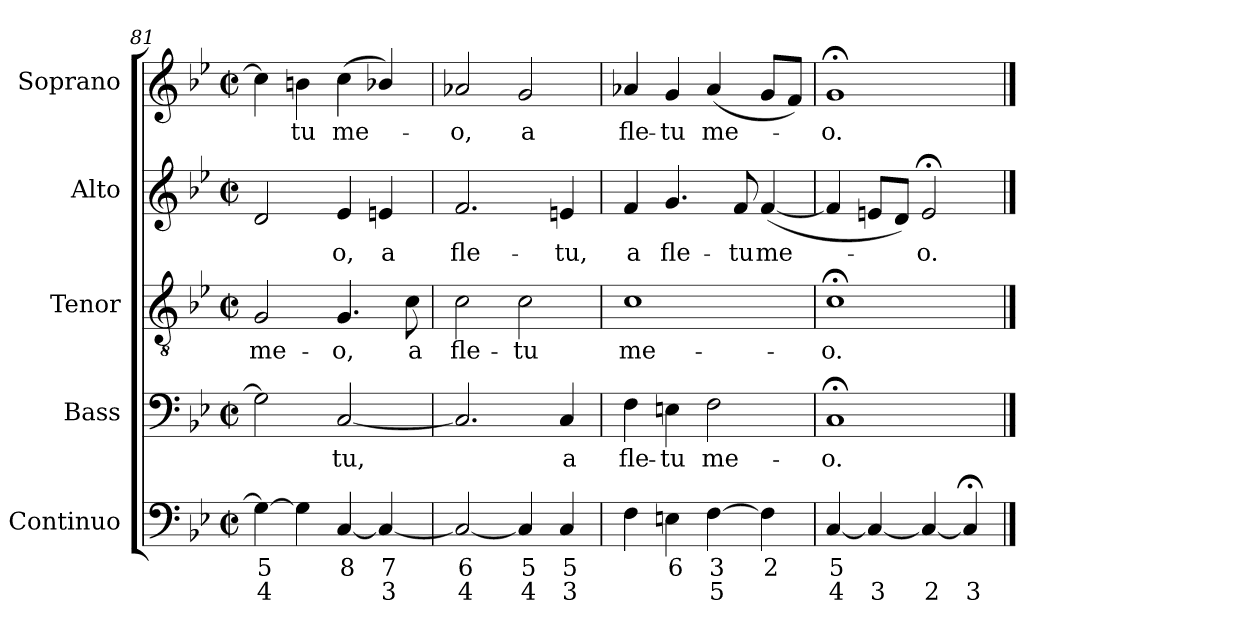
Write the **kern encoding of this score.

**kern	**text	**text	**kern	**text	**kern	**text	**kern	**text	**kern	**text
*part5	*part5	*part5	*part4	*part4	*part3	*part3	*part2	*part2	*part1	*part1
*staff5	*staff5	*staff5	*staff4	*staff4	*staff3	*staff3	*staff2	*staff2	*staff1	*staff1
*I"Continuo	*	*	*I"Bass	*	*I"Tenor	*	*I"Alto	*	*I"Soprano	*
*	*	*	*I'B	*	*I'T	*	*I'A	*	*I'S	*
*clefF4	*	*	*clefF4	*	*clefGv2	*	*clefG2	*	*clefG2	*
*k[b-e-]	*	*	*k[b-e-]	*	*k[b-e-]	*	*k[b-e-]	*	*k[b-e-]	*
*B-:	*	*	*B-:	*	*B-:	*	*B-:	*	*B-:	*
*M2/2	*	*	*M2/2	*	*M2/2	*	*M2/2	*	*M2/2	*
*met(c|)	*	*	*met(c|)	*	*met(c|)	*	*met(c|)	*	*met(c|)	*
=81	=81	=81	=81	=81	=81	=81	=81	=81	=81	=81
!	!LO:LY:b	!LO:LY:b	!	!	!	!LO:LY:b	!	!	!	!
4G_	5	4	2G]	.	2G	me-	2d	.	4cc]	.
!	!	!	!	!	!	!	!	!	!	!LO:LY:b
4G]	.	.	.	.	.	.	.	.	4bn	tu
!	!LO:LY:b	!	!	!LO:LY:b	!	!LO:LY:b	!	!LO:LY:b	!	!LO:LY:b
[4C	8	.	[2C	tu,	4.G	-o,	4e-	o,	(<4cc	me-
!	!LO:LY:b	!LO:LY:b	!	!	!	!	!	!LO:LY:b	!	!
4C_	7	3	.	.	.	.	4en	a	4b-X/)	.
!	!	!	!	!	!	!LO:LY:b	!	!	!	!
.	.	.	.	.	8c	a	.	.	.	.
=82	=82	=82	=82	=82	=82	=82	=82	=82	=82	=82
!	!LO:LY:b	!LO:LY:b	!	!	!	!LO:LY:b	!	!LO:LY:b	!	!LO:LY:b
2C_	6	4	2.C]	.	2c	fle-	2.f	fle-	2a-X	o,
!	!LO:LY:b	!LO:LY:b	!	!	!	!LO:LY:b	!	!	!	!LO:LY:b
4C]	5	4	.	.	2c	-tu	.	.	2g	a
!	!LO:LY:b	!LO:LY:b	!	!LO:LY:b	!	!	!	!LO:LY:b	!	!
4C	5	3	4C	a	.	.	4en	-tu,	.	.
=83	=83	=83	=83	=83	=83	=83	=83	=83	=83	=83
!	!	!	!	!LO:LY:b	!	!LO:LY:b	!	!LO:LY:b	!	!LO:LY:b
4F	.	.	4F	fle-	1c	me-	4f	a	4a-X	fle-
!	!LO:LY:b	!	!	!LO:LY:b	!	!	!	!LO:LY:b	!	!LO:LY:b
4En	6	.	4En	-tu	.	.	4.g	fle-	4g	-tu
!	!LO:LY:b	!LO:LY:b	!	!LO:LY:b	!	!	!	!	!	!LO:LY:b
[4F	3	5	2F	me-	.	.	.	.	(<4a-	me-
!	!	!	!	!	!	!	!	!LO:LY:b	!	!
.	.	.	.	.	.	.	8f	-tu	.	.
!	!LO:LY:b	!	!	!	!	!	!	!LO:LY:b	!	!
4F]	2	.	.	.	.	.	(<[4f	me-	8gL	.
.	.	.	.	.	.	.	.	.	8fJ)	.
=84	=84	=84	=84	=84	=84	=84	=84	=84	=84	=84
!	!LO:LY:b	!LO:LY:b	!	!LO:LY:b	!	!LO:LY:b	!	!	!	!LO:LY:b
[4C	5	4	1C;<	-o.	1c;<	-o.	4f]	.	1g;<	o.
!	!	!LO:LY:b	!	!	!	!	!	!	!	!
4C_	.	3	.	.	.	.	8enL	.	.	.
.	.	.	.	.	.	.	8dJ)	.	.	.
!	!	!LO:LY:b	!	!	!	!	!	!LO:LY:b	!	!
4C_	.	2	.	.	.	.	2e;<	o.	.	.
!	!	!LO:LY:b	!	!	!	!	!	!	!	!
4C;<]	.	3	.	.	.	.	.	.	.	.
==	==	==	==	==	==	==	==	==	==	==
*-	*-	*-	*-	*-	*-	*-	*-	*-	*-	*-
